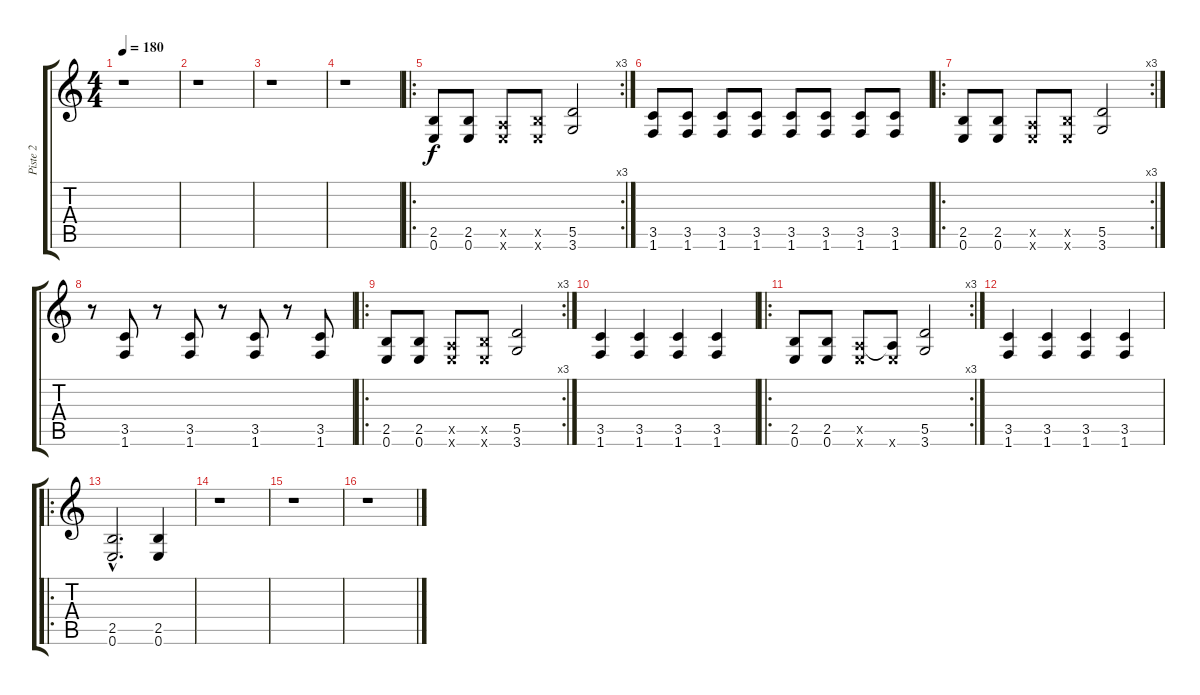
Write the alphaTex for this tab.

\track ("Piste 2" "Piste 2") {instrument overdrivenguitar}
\staff {score tabs}
\tuning (E4 B3 G3 D3 A2 E2) {hide}
\ts (4 4)
\tempo 180
\clef g2
\ks c
r.1{dy f} |
r.1 |
r.1 |
r.1 |
\ro
\rc 3
(2.5 0.6).8 (2.5 0.6).8 (0.5{x} 0.6{x}).8 (2.5{x} 0.6{x}).8 (5.5 3.6).2 |
(3.5 1.6).8 (3.5 1.6).8 (3.5 1.6).8 (3.5 1.6).8 (3.5 1.6).8 (3.5 1.6).8 (3.5 1.6).8 (3.5 1.6).8 |
\ro
\rc 3
(2.5 0.6).8 (2.5 0.6).8 (0.5{x} 0.6{x}).8 (2.5{x} 0.6{x}).8 (5.5 3.6).2 |
r.8 (3.5 1.6).8 r.8 (3.5 1.6).8 r.8 (3.5 1.6).8 r.8 (3.5 1.6).8 |
\ro
\rc 3
(2.5 0.6).8 (2.5 0.6).8 (0.5{x} 0.6{x}).8 (2.5{x} 0.6{x}).8 (5.5 3.6).2 |
(3.5 1.6).4 (3.5 1.6).4 (3.5 1.6).4 (3.5 1.6).4 |
\ro
\rc 3
(2.5 0.6).8 (2.5 0.6).8 (0.5{x} 0.6{x}).8 (0.5{t} 0.6{x}).8 (5.5 3.6).2 |
(3.5 1.6).4 (3.5 1.6).4 (3.5 1.6).4 (3.5 1.6).4 |
\ro
(2.5{hac} 0.6{hac}).2{d} (2.5 0.6).4 |
r.1 |
r.1 |
r.1
